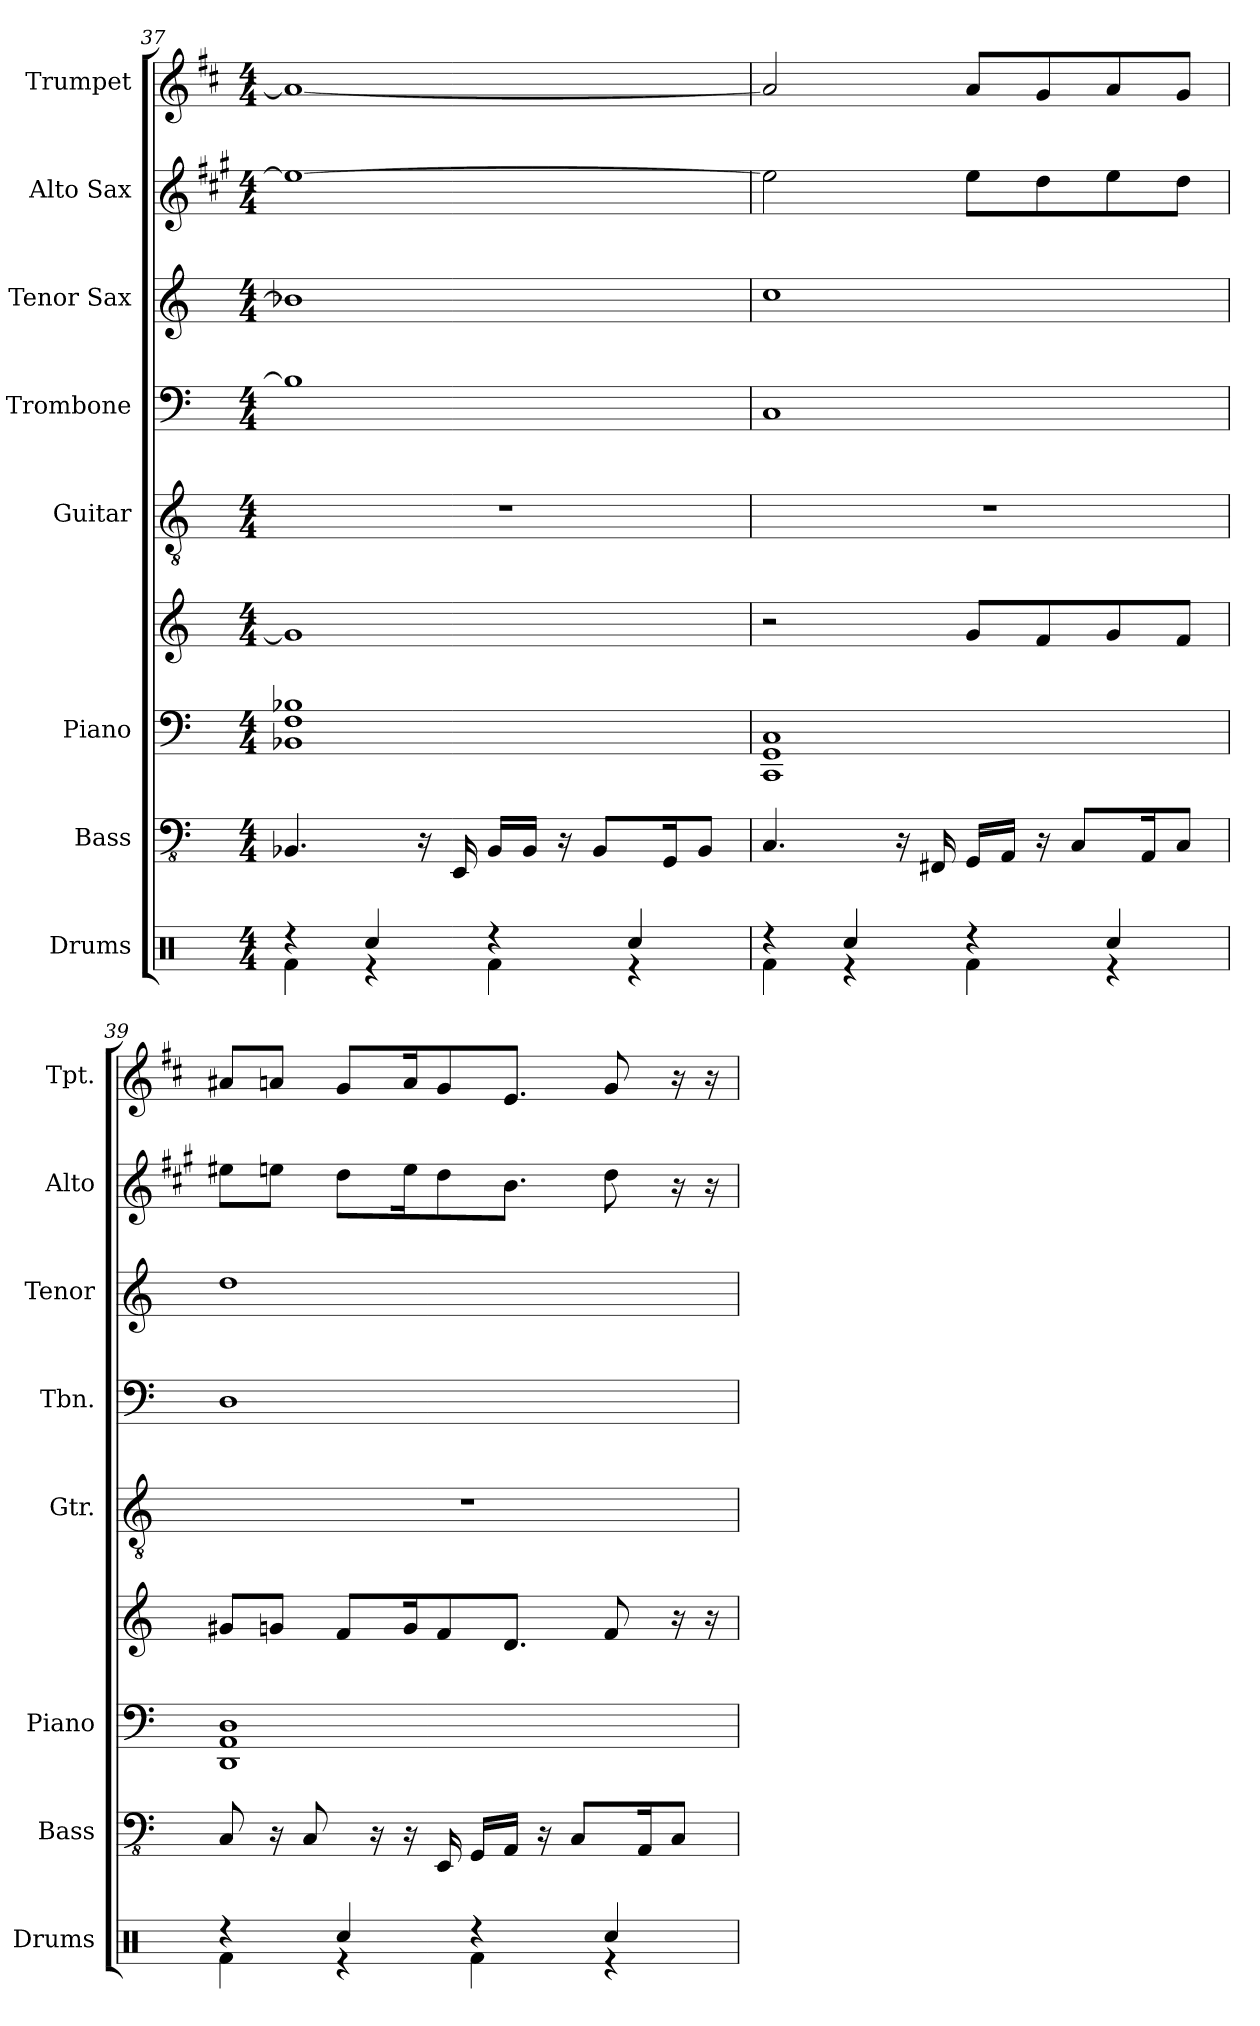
**kern	**kern	**kern	**kern	**kern	**kern	**kern	**kern	**kern
*part8	*part7	*part6	*part6	*part5	*part4	*part3	*part2	*part1
*staff9	*staff8	*staff7	*staff6	*staff5	*staff4	*staff3	*staff2	*staff1
*I"Drums	*I"Bass	*I"Piano	*	*I"Guitar	*I"Trombone	*I"Tenor Sax	*I"Alto Sax	*I"Trumpet
*I'Drums	*I'Bass	*I'Piano	*	*I'Gtr.	*I'Tbn.	*I'Tenor	*I'Alto	*I'Tpt.
*clefX	*clefFv4	*clefF4	*clefG2	*clefGv2	*clefF4	*clefG2	*clefG2	*clefG2
*	*	*	*	*	*	*ITrd8c14	*ITrd5c9	*ITrd1c2
*k[]	*k[]	*k[]	*k[]	*k[]	*k[]	*k[]	*k[]	*k[]
*M4/4	*M4/4	*M4/4	*M4/4	*M4/4	*M4/4	*M4/4	*M4/4	*M4/4
=37	=37	=37	=37	=37	=37	=37	=37	=37
*^	*	*	*	*	*	*	*	*
4r	4Rf\	4.BBB-X/	1BB-X 1F 1B-X	1g]	1r	1B-]	1B-X]	1g_	1g_
4Rcc/	4r	.	.	.	.	.	.	.	.
.	.	16r	.	.	.	.	.	.	.
.	.	16EEE/	.	.	.	.	.	.	.
4r	4Rf\	16BBB-/LL	.	.	.	.	.	.	.
.	.	16BBB-/JJ	.	.	.	.	.	.	.
.	.	16r	.	.	.	.	.	.	.
.	.	8BBB-/L	.	.	.	.	.	.	.
4Rcc/	4r	.	.	.	.	.	.	.	.
.	.	16GGG/K	.	.	.	.	.	.	.
.	.	8BBB-/J	.	.	.	.	.	.	.
!!LO:PB:g=z
=38	=38	=38	=38	=38	=38	=38	=38	=38	=38
4r	4Rf\	4.CC/	1CC 1GG 1C	2r	1r	1C	1c	2g\]	2g/]
4Rcc/	4r	.	.	.	.	.	.	.	.
.	.	16r	.	.	.	.	.	.	.
.	.	16FFF#X/	.	.	.	.	.	.	.
4r	4Rf\	16GGG/LL	.	8g/L	.	.	.	8g\L	8g/L
.	.	16AAA/JJ	.	.	.	.	.	.	.
.	.	16r	.	8f/	.	.	.	8f\	8f/
.	.	8CC/L	.	.	.	.	.	.	.
4Rcc/	4r	.	.	8g/	.	.	.	8g\	8g/
.	.	16AAA/K	.	.	.	.	.	.	.
.	.	8CC/J	.	8f/J	.	.	.	8f\J	8f/J
=39	=39	=39	=39	=39	=39	=39	=39	=39	=39
4r	4Rf\	8CC/	1DD 1AA 1D	8g#X/L	1r	1D	1d	8g#X\L	8g#X/L
.	.	16r	.	8gn/J	.	.	.	8gn\J	8gn/J
.	.	8CC/	.	.	.	.	.	.	.
4Rcc/	4r	.	.	8f/L	.	.	.	8f\L	8f/L
.	.	16r	.	.	.	.	.	.	.
.	.	16r	.	16g/K	.	.	.	16g\K	16g/K
.	.	16EEE/	.	8f/	.	.	.	8f\	8f/
4r	4Rf\	16GGG/LL	.	.	.	.	.	.	.
.	.	16AAA/JJ	.	8.d/J	.	.	.	8.d\J	8.d/J
.	.	16r	.	.	.	.	.	.	.
.	.	8CC/L	.	.	.	.	.	.	.
4Rcc/	4r	.	.	8f/	.	.	.	8f\	8f/
.	.	16AAA/K	.	.	.	.	.	.	.
.	.	8CC/J	.	16r	.	.	.	16r	16r
.	.	.	.	16r	.	.	.	16r	16r
*v	*v	*	*	*	*	*	*	*	*
=	=	=	=	=	=	=	=	=
*-	*-	*-	*-	*-	*-	*-	*-	*-
